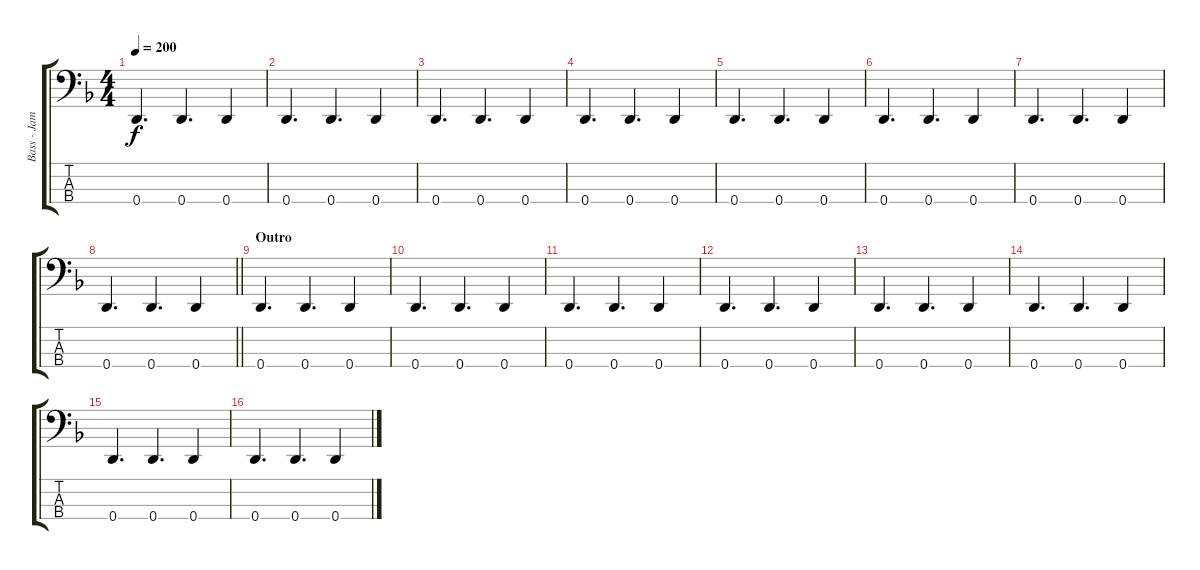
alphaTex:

\track ("Bass - James Johnston" "Bass - Jam") {instrument electricbassfinger}
\staff {score tabs}
\tuning (G2 D2 A1 D1) {hide}
\ts (4 4)
\tempo 200
\clef f4
\ks f
0.4.4{d dy f volume 16} 0.4.4{d} 0.4.4 |
0.4.4{d} 0.4.4{d} 0.4.4 |
0.4.4{d} 0.4.4{d} 0.4.4 |
0.4.4{d} 0.4.4{d} 0.4.4 |
0.4.4{d} 0.4.4{d} 0.4.4 |
0.4.4{d} 0.4.4{d} 0.4.4 |
0.4.4{d} 0.4.4{d} 0.4.4 |
\barLineRight lightlight
0.4.4{d} 0.4.4{d} 0.4.4 |
\section ("" "Outro")
0.4.4{d volume 14} 0.4.4{d} 0.4.4 |
0.4.4{d} 0.4.4{d} 0.4.4 |
0.4.4{d} 0.4.4{d} 0.4.4 |
0.4.4{d} 0.4.4{d} 0.4.4 |
0.4.4{d} 0.4.4{d} 0.4.4 |
0.4.4{d} 0.4.4{d} 0.4.4 |
0.4.4{d} 0.4.4{d} 0.4.4 |
0.4.4{d} 0.4.4{d} 0.4.4
